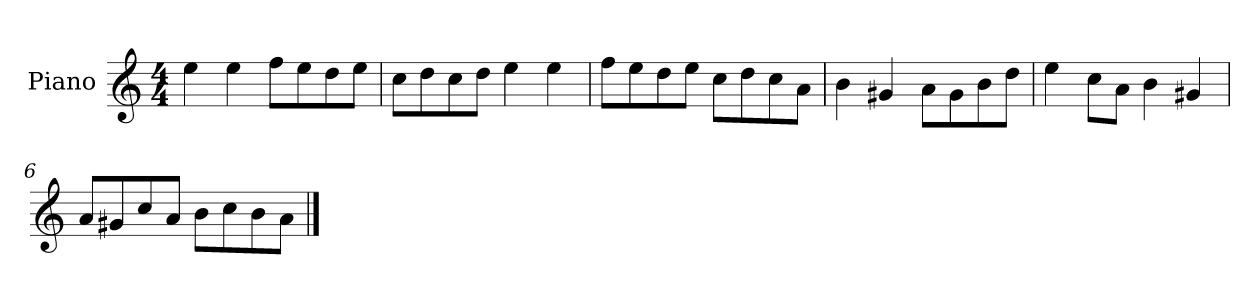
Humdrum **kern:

**kern
*part1
*staff1
*I"Piano
*I'P-no
*clefG2
*k[]
*M4/4
*MM90
=1
4ee\
4ee\
8ff\L
8ee\
8dd\
8ee\J
=2
8cc\L
8dd\
8cc\
8dd\J
4ee\
4ee\
=3
8ff\L
8ee\
8dd\
8ee\J
8cc\L
8dd\
8cc\
8a\J
=4
4b\
4g#X/
8a\L
8g#\
8b\
8dd\J
=5
4ee\
8cc\L
8a\J
4b\
4g#X/
!!LO:LB:g=z
=6
8a/L
8g#X/
8cc/
8a/J
8b\L
8cc\
8b\
8a\J
==
*-
